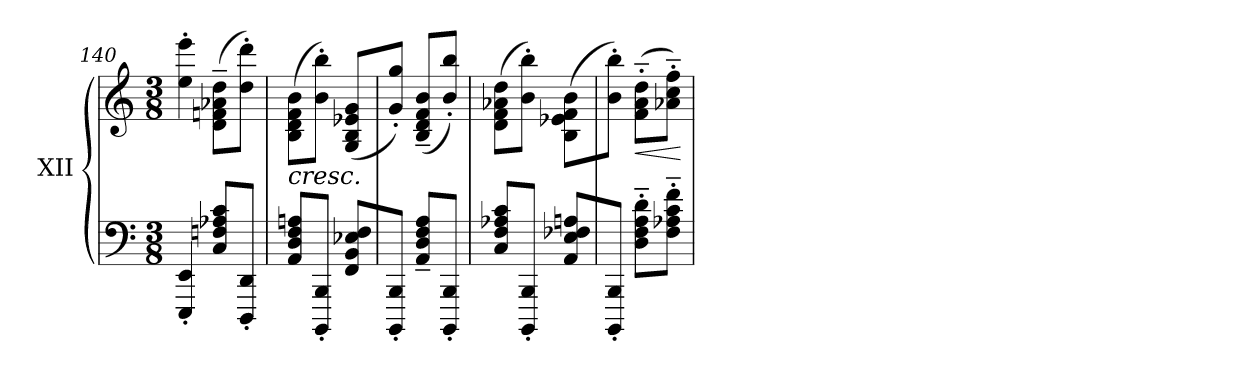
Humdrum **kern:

**kern	**kern	**dynam
*part1	*part1	*part1
*staff2	*staff1	*staff1/2
*I"XII	*	*
*clefF4	*clefG2	*
*k[]	*k[]	*
*M3/8	*M3/8	*
=140	=140	=140
8EEE/'< 8EE/'<J	8ee\' 8eee\'J	.
8C/ 8Fn/ 8A-X/ 8c/L	(>8d\~ 8fn\~ 8a-X\~ 8dd\~L	.
8DDD/' 8DD/'J	8dd\' 8ddd\'J)	.
=141	=141	=141
!	!LO:TX:b:i:t=cresc.	!
8AA/ 8D/ 8F/ 8An/L	(>8B\ 8d\ 8f\ 8b\L	.
8BBBB/'< 8BBB/'<J	8b\' 8bb\'J)	.
8FF/ 8BB/ 8E-X/ 8F/L	(<8G/ 8B/ 8e-X/ 8g/L	.
=142	=142	=142
8BBBB/'< 8BBB/'<J	8g/' 8gg/'J)	.
8AA/~ 8D/~ 8F/~ 8A/~L	(<8B/~ 8d/~ 8f/~ 8b/~L	.
8BBBB/' 8BBB/'J	8b/' 8bb/'J)	.
=143	=143	=143
8C/ 8F/ 8A-X/ 8c/L	(>8d\ 8f\ 8a-X\ 8dd\L	.
8BBBB/'< 8BBB/'<J	8b\' 8bb\'J)	.
8AA/ 8E/ 8F-X/ 8An/L	(>8B\ 8e-X\ 8f\ 8b\L	.
=144	=144	=144
8BBBB/'< 8BBB/'<J	8b\' 8bb\'J)	.
!	!	!LO:HP:b
8D\'~ 8F\'~ 8A\'~ 8d\'~L	(>8f\'~ 8a\'~ 8dd\'~L	<
8F\'~ 8A-X\'~ 8c\'~ 8f\'~J	8a-X\'~ 8cc\'~ 8ff\'~J)	.
.	.	[
=	=	=
*-	*-	*-
